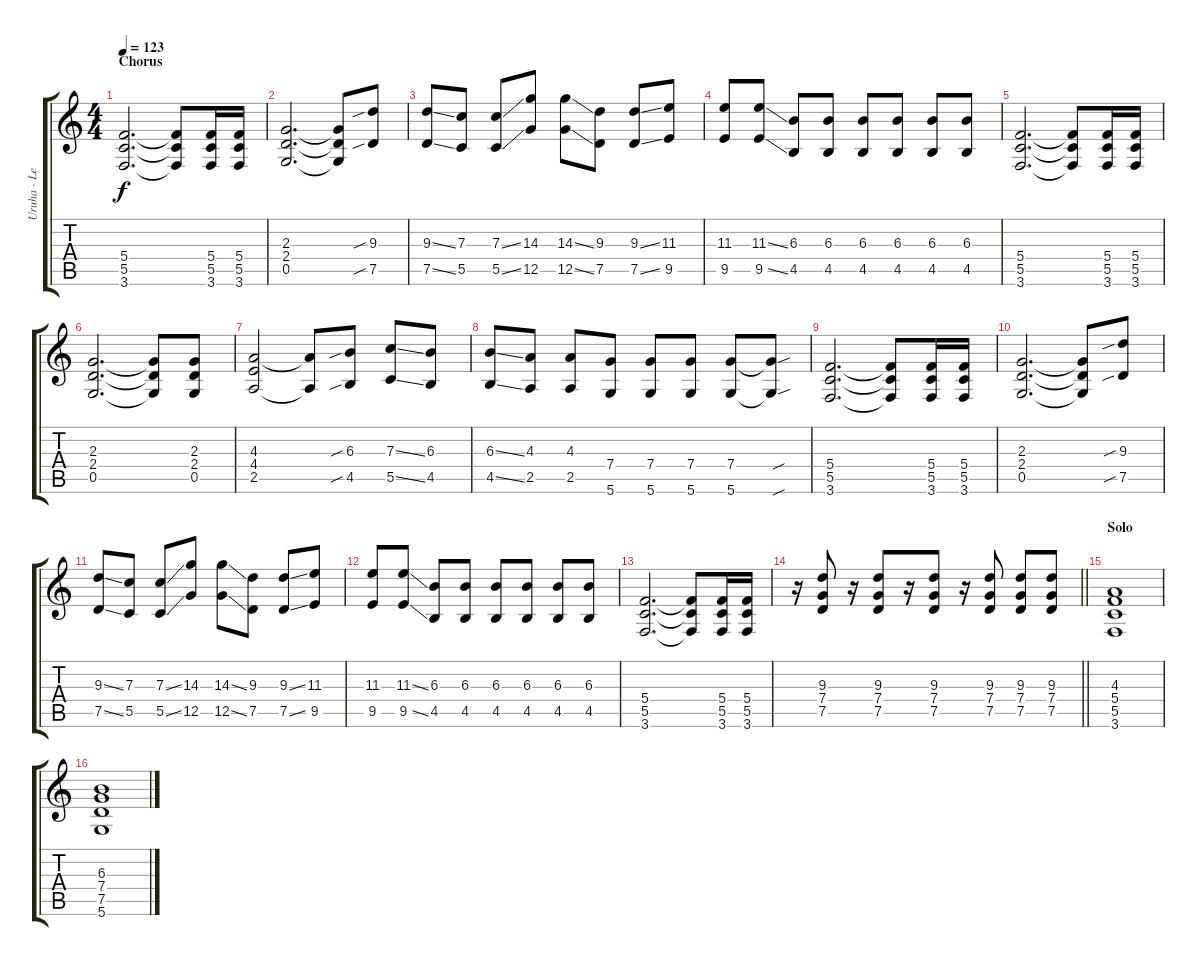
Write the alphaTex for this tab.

\track ("Uruha - Lead Guitar" "Uruha - Le") {instrument distortionguitar}
\staff {score tabs}
\tuning (D4 A3 F3 C3 G2 D2) {hide}
\ts (4 4)
\section ("" "Chorus")
\tempo 123
\clef g2
\ks c
(5.4 5.5 3.6).2{d dy f} (5.4{t} 5.5{t} 3.6{t}).8 (5.4 5.5 3.6).16 (5.4 5.5 3.6).16 |
(2.3 2.4 0.5).2{d} (2.3{t} 2.4{t} 0.5{t}).8 (9.3{sib} 7.5{sib}).8 |
(9.3{ss} 7.5{ss}).8 (7.3 5.5).8 (7.3{ss} 5.5{ss}).8 (14.3 12.5).8 (14.3{ss} 12.5{ss}).8 (9.3 7.5).8 (9.3{ss} 7.5{ss}).8 (11.3 9.5).8 |
(11.3 9.5).8 (11.3{ss} 9.5{ss}).8 (6.3 4.5).8 (6.3 4.5).8 (6.3 4.5).8 (6.3 4.5).8 (6.3 4.5).8 (6.3 4.5).8 |
(5.4 5.5 3.6).2{d} (5.4{t} 5.5{t} 3.6{t}).8 (5.4 5.5 3.6).16 (5.4 5.5 3.6).16 |
(2.3 2.4 0.5).2{d} (2.3{t} 2.4{t} 0.5{t}).8 (2.3 2.4 0.5).8 |
(4.3 4.4 2.5).2 (4.3{t} 2.5{t}).8 (6.3{sib} 4.5{sib}).8 (7.3{ss} 5.5{ss}).8 (6.3 4.5).8 |
(6.3{ss} 4.5{ss}).8 (4.3 2.5).8 (4.3 2.5).8 (7.4 5.6).8 (7.4 5.6).8 (7.4 5.6).8 (7.4 5.6).8 (7.4{sou t} 5.6{sou t}).8 |
(5.4 5.5 3.6).2{d} (5.4{t} 5.5{t} 3.6{t}).8 (5.4 5.5 3.6).16 (5.4 5.5 3.6).16 |
(2.3 2.4 0.5).2{d} (2.3{t} 2.4{t} 0.5{t}).8 (9.3{sib} 7.5{sib}).8 |
(9.3{ss} 7.5{ss}).8 (7.3 5.5).8 (7.3{ss} 5.5{ss}).8 (14.3 12.5).8 (14.3{ss} 12.5{ss}).8 (9.3 7.5).8 (9.3{ss} 7.5{ss}).8 (11.3 9.5).8 |
(11.3 9.5).8 (11.3{ss} 9.5{ss}).8 (6.3 4.5).8 (6.3 4.5).8 (6.3 4.5).8 (6.3 4.5).8 (6.3 4.5).8 (6.3 4.5).8 |
(5.4 5.5 3.6).2{d} (5.4{t} 5.5{t} 3.6{t}).8 (5.4 5.5 3.6).16 (5.4 5.5 3.6).16 |
\barLineRight lightlight
r.16 (9.3 7.4 7.5).8 r.16 (9.3 7.4 7.5).8 r.16 (9.3 7.4 7.5).8 r.16 (9.3 7.4 7.5).8 (9.3 7.4 7.5).8 (9.3 7.4 7.5).8 |
\section ("" "Solo")
(4.3 5.4 5.5 3.6).1{volume 11 balance 6 instrument distortionguitar} |
(6.3 7.4 7.5 5.6).1
